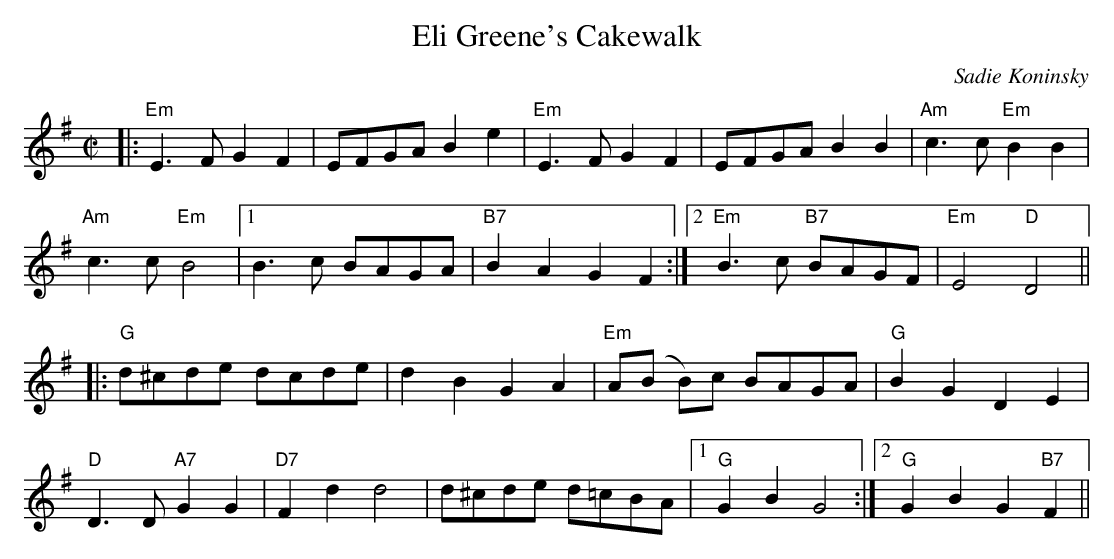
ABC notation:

X:1
T:Eli Greene's Cakewalk
C:Sadie Koninsky
M:C|
L:1/8
K:G
|:"Em"E3FG2F2|EFGAB2e2|"Em"E3FG2F2|EFGAB2B2|"Am"c3c"Em"B2B2|
"Am"c3c"Em"B4|1B3c BAGA|"B7"B2A2G2F2:|2"Em"B3c "B7"BAGF|"Em"E4"D"D4||
|:"G"d^cde dcde|d2B2G2A2|"Em"A(B B)c BAGA|"G"B2G2D2E2|
"D"D3D"A7"G2G2|"D7"F2d2d4|d^cde d=cBA|1"G"G2B2G4:|2"G"G2B2G2"B7"F2||
